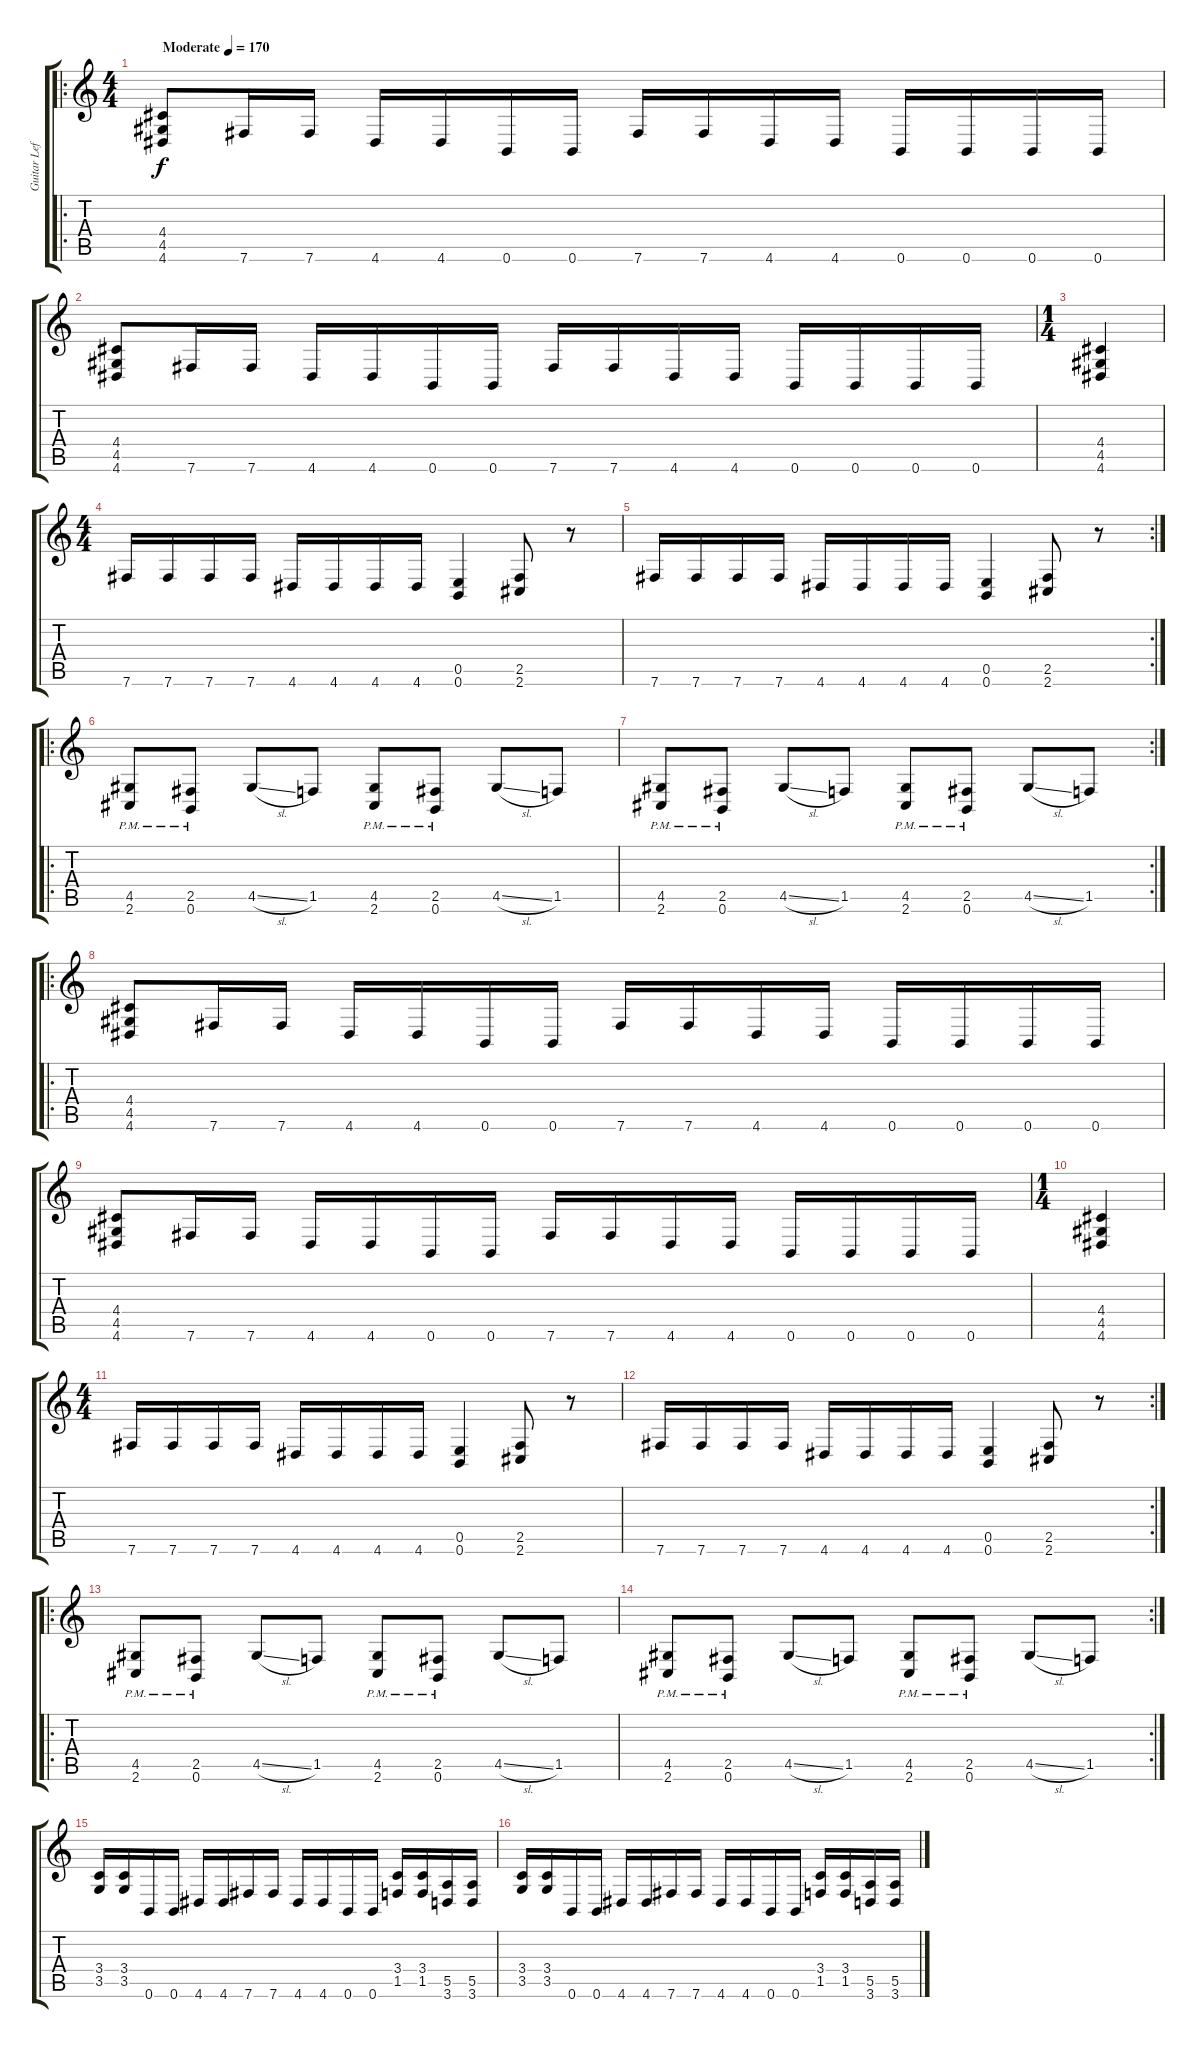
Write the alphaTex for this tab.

\track ("Guitar Left" "Guitar Lef") {instrument distortionguitar}
\staff {score tabs}
\tuning (B3 Gb3 D3 A2 E2 B1) {hide}
\ro
\ts (4 4)
\tempo (170 "Moderate")
\clef g2
\ks c
(4.4 4.5 4.6).8{dy f instrument distortionguitar} 7.6.16 7.6.16 4.6.16 4.6.16 0.6.16 0.6.16 7.6.16 7.6.16 4.6.16 4.6.16 0.6.16 0.6.16 0.6.16 0.6.16 |
(4.4 4.5 4.6).8 7.6.16 7.6.16 4.6.16 4.6.16 0.6.16 0.6.16 7.6.16 7.6.16 4.6.16 4.6.16 0.6.16 0.6.16 0.6.16 0.6.16 |
\ts (1 4)
(4.4 4.5 4.6).4 |
\ts (4 4)
7.6.16 7.6.16 7.6.16 7.6.16 4.6.16 4.6.16 4.6.16 4.6.16 (0.5 0.6).4 (2.5 2.6).8 r.8 |
\rc 2
7.6.16 7.6.16 7.6.16 7.6.16 4.6.16 4.6.16 4.6.16 4.6.16 (0.5 0.6).4 (2.5 2.6).8 r.8 |
\ro
(4.5{pm} 2.6{pm}).8 (2.5{pm} 0.6{pm}).8 4.5{sl}.8 1.5.8 (4.5{pm} 2.6{pm}).8 (2.5{pm} 0.6{pm}).8 4.5{sl}.8 1.5.8 |
\rc 2
(4.5{pm} 2.6{pm}).8 (2.5{pm} 0.6{pm}).8 4.5{sl}.8 1.5.8 (4.5{pm} 2.6{pm}).8 (2.5{pm} 0.6{pm}).8 4.5{sl}.8 1.5.8 |
\ro
(4.4 4.5 4.6).8 7.6.16 7.6.16 4.6.16 4.6.16 0.6.16 0.6.16 7.6.16 7.6.16 4.6.16 4.6.16 0.6.16 0.6.16 0.6.16 0.6.16 |
(4.4 4.5 4.6).8 7.6.16 7.6.16 4.6.16 4.6.16 0.6.16 0.6.16 7.6.16 7.6.16 4.6.16 4.6.16 0.6.16 0.6.16 0.6.16 0.6.16 |
\ts (1 4)
(4.4 4.5 4.6).4 |
\ts (4 4)
7.6.16 7.6.16 7.6.16 7.6.16 4.6.16 4.6.16 4.6.16 4.6.16 (0.5 0.6).4 (2.5 2.6).8 r.8 |
\rc 2
7.6.16 7.6.16 7.6.16 7.6.16 4.6.16 4.6.16 4.6.16 4.6.16 (0.5 0.6).4 (2.5 2.6).8 r.8 |
\ro
(4.5{pm} 2.6{pm}).8 (2.5{pm} 0.6{pm}).8 4.5{sl}.8 1.5.8 (4.5{pm} 2.6{pm}).8 (2.5{pm} 0.6{pm}).8 4.5{sl}.8 1.5.8 |
\rc 2
(4.5{pm} 2.6{pm}).8 (2.5{pm} 0.6{pm}).8 4.5{sl}.8 1.5.8 (4.5{pm} 2.6{pm}).8 (2.5{pm} 0.6{pm}).8 4.5{sl}.8 1.5.8 |
(3.4 3.5).16 (3.4 3.5).16 0.6.16 0.6.16 4.6.16 4.6.16 7.6.16 7.6.16 4.6.16 4.6.16 0.6.16 0.6.16 (3.4 1.5).16 (3.4 1.5).16 (5.5 3.6).16 (5.5 3.6).16 |
(3.4 3.5).16 (3.4 3.5).16 0.6.16 0.6.16 4.6.16 4.6.16 7.6.16 7.6.16 4.6.16 4.6.16 0.6.16 0.6.16 (3.4 1.5).16 (3.4 1.5).16 (5.5 3.6).16 (5.5 3.6).16
